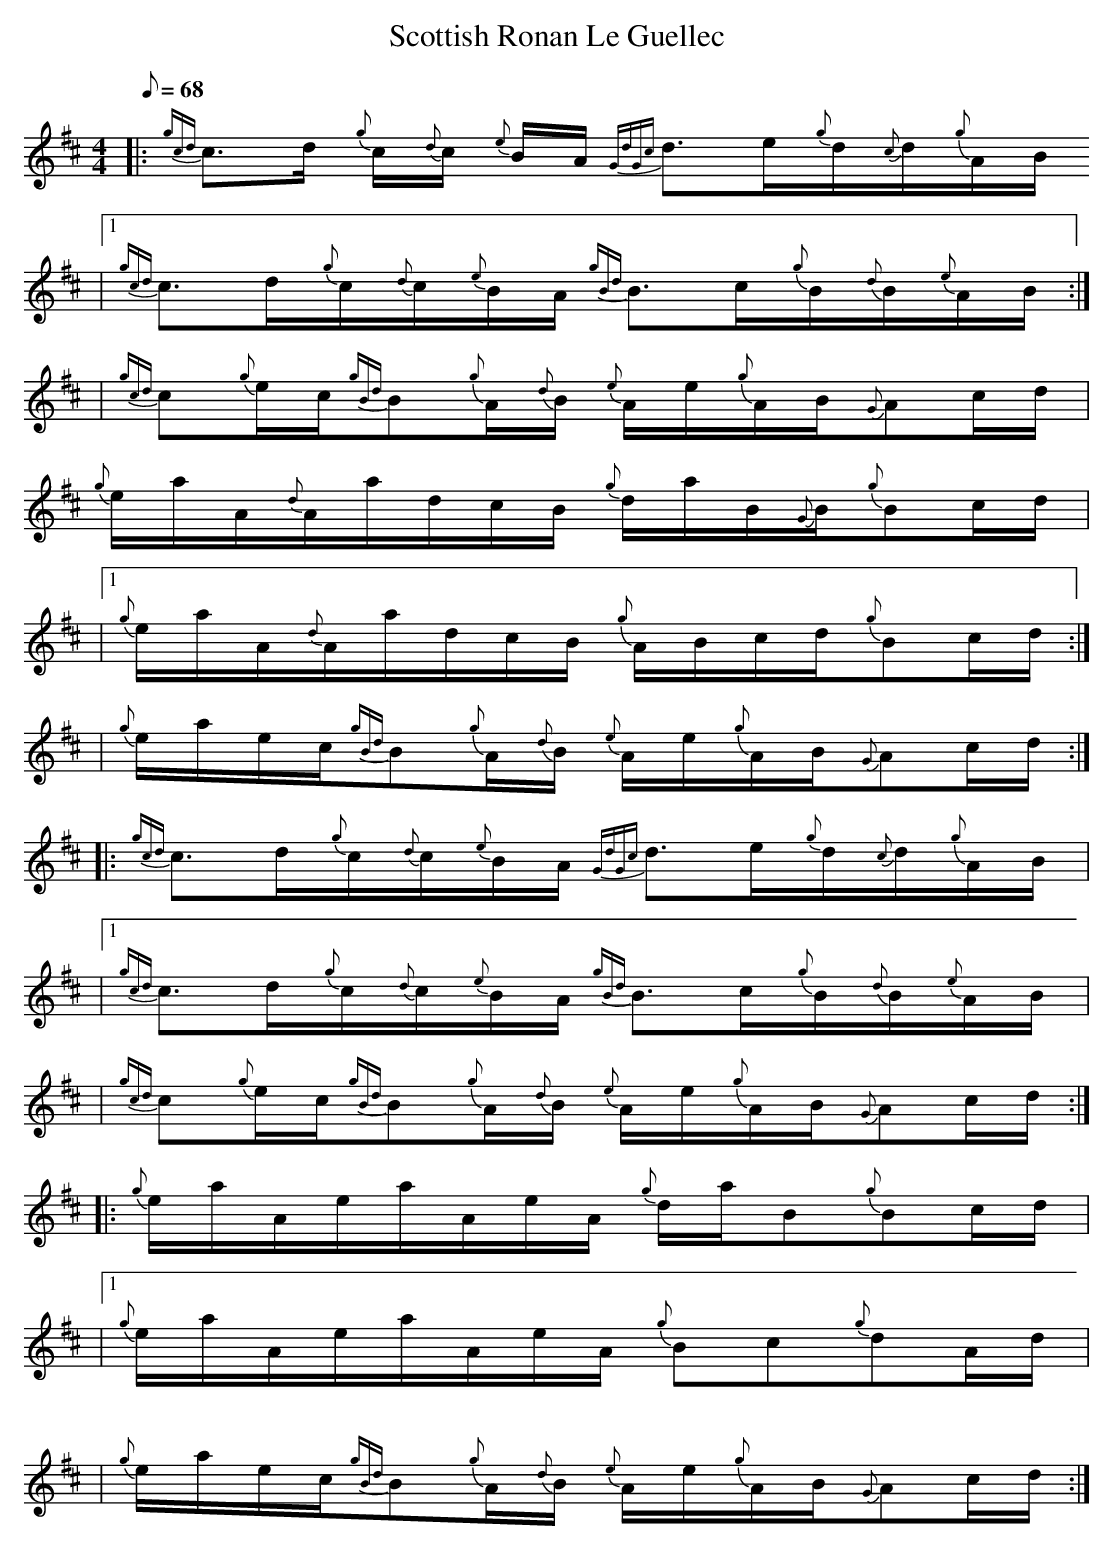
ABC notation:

X:1
T:Scottish Ronan Le Guellec
M:4/4
Q:68
K:D
|:{gcd}c3/2d/2{g}  c/2{d}c/2 {e}B/2A/2 {GdGc}d3/2e/2{g}d/2{c}d/2{g}A/2B/2
|1   {gcd}c3/2d/2{g}c/2{d}c/2{e}B/2A/2 {gBd}B3/2c/2{g}B/2{d}B/2{e}A/2B/2:|
|{gcd}c1{g}e/2c/2{gBd}B1{g}A/2{d}B/2 {e}A/2e/2{g}A/2B/2{G}A1c/2d/2|
{g}e/2a/2A/2{d}A/2a/2d/2c/2B/2 {g}d/2a/2B/2{G}B/2{g}B1c/2d/2|
|1{g}e/2a/2A/2{d}A/2a/2d/2c/2B/2 {g}A/2B/2c/2d/2{g}B1c/2d/2:|
|{g}e/2a/2e/2c/2{gBd}B1{g}A/2{d}B/2 {e}A/2e/2{g}A/2B/2{G}A1c/2d/2:|
|:{gcd}c3/2d/2{g}c/2{d}c/2{e}B/2A/2 {GdGc}d3/2e/2{g}d/2{c}d/2{g}A/2B/2|
|1{gcd}c3/2d/2{g}c/2{d}c/2{e}B/2A/2 {gBd}B3/2c/2{g}B/2{d}B/2{e}A/2B/2|
|{gcd}c1{g}e/2c/2{gBd}B1{g}A/2{d}B/2 {e}A/2e/2{g}A/2B/2{G}A1c/2d/2:|
|:{g}e/2a/2A/2e/2a/2A/2e/2A/2 {g}d/2a/2B1{g}B1c/2d/2|
|1{g}e/2a/2A/2e/2a/2A/2e/2A/2 {g}B1c1{g}d1A/2d/2|
|{g}e/2a/2e/2c/2{gBd}B1{g}A/2{d}B/2 {e}A/2e/2{g}A/2B/2{G}A1c/2d/2:|
